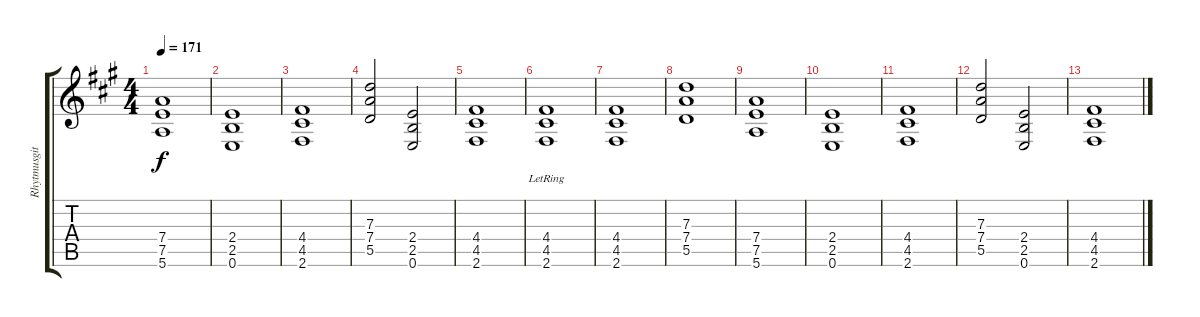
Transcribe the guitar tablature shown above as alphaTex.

\track ("Rhytmusgitarre" "Rhytmusgit") {instrument electricguitarclean}
\staff {score tabs}
\tuning (E4 B3 G3 D3 A2 E2) {hide}
\ts (4 4)
\tempo 171
\clef g2
\ks f#minor
(7.4 7.5 5.6).1{dy f} |
(2.4 2.5 0.6).1 |
(4.4 4.5 2.6).1 |
(7.3 7.4 5.5).2 (2.4 2.5 0.6).2 |
(4.4 4.5 2.6).1 |
(4.4{lr} 4.5{lr} 2.6{lr}).1{volume 7 instrument overdrivenguitar} |
(4.4 4.5 2.6).1 |
(7.3 7.4 5.5).1 |
(7.4 7.5 5.6).1 |
(2.4 2.5 0.6).1 |
(4.4 4.5 2.6).1 |
(7.3 7.4 5.5).2 (2.4 2.5 0.6).2 |
(4.4 4.5 2.6).1
